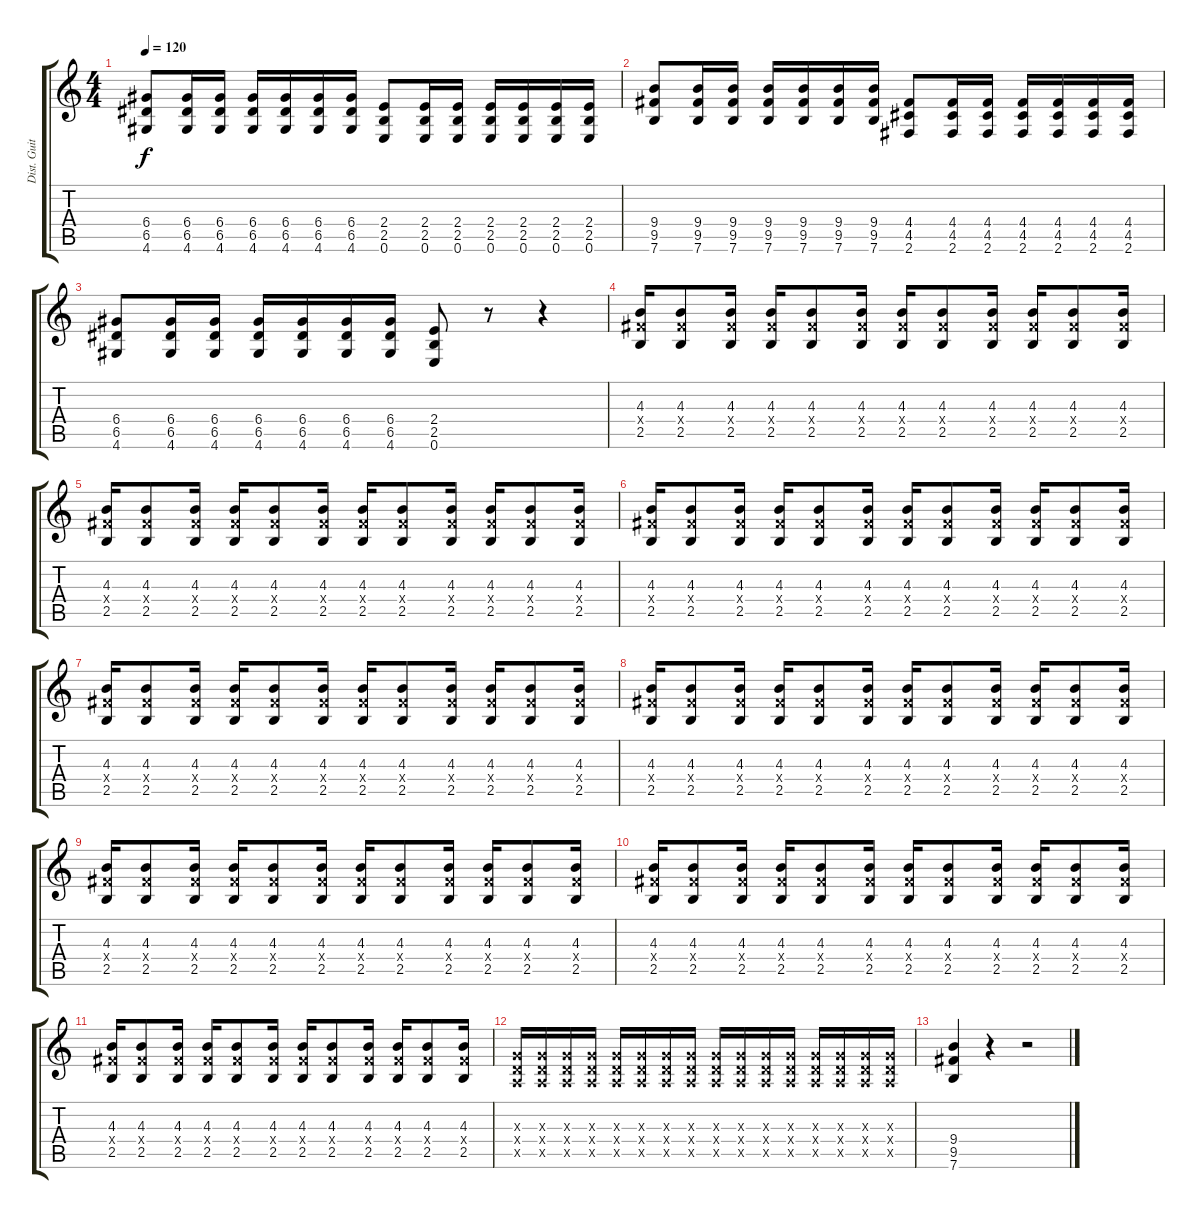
\track ("Dist. Guitar" "Dist. Guit") {instrument overdrivenguitar}
\staff {score tabs}
\tuning (E4 B3 G3 D3 A2 E2) {hide}
\ts (4 4)
\tempo 120
\clef g2
\ks c
(6.4 6.5 4.6).8{dy f} (6.4 6.5 4.6).16 (6.4 6.5 4.6).16 (6.4 6.5 4.6).16 (6.4 6.5 4.6).16 (6.4 6.5 4.6).16 (6.4 6.5 4.6).16 (2.4 2.5 0.6).8 (2.4 2.5 0.6).16 (2.4 2.5 0.6).16 (2.4 2.5 0.6).16 (2.4 2.5 0.6).16 (2.4 2.5 0.6).16 (2.4 2.5 0.6).16 |
(9.4 9.5 7.6).8 (9.4 9.5 7.6).16 (9.4 9.5 7.6).16 (9.4 9.5 7.6).16 (9.4 9.5 7.6).16 (9.4 9.5 7.6).16 (9.4 9.5 7.6).16 (4.4 4.5 2.6).8 (4.4 4.5 2.6).16 (4.4 4.5 2.6).16 (4.4 4.5 2.6).16 (4.4 4.5 2.6).16 (4.4 4.5 2.6).16 (4.4 4.5 2.6).16 |
(6.4 6.5 4.6).8 (6.4 6.5 4.6).16 (6.4 6.5 4.6).16 (6.4 6.5 4.6).16 (6.4 6.5 4.6).16 (6.4 6.5 4.6).16 (6.4 6.5 4.6).16 (2.4 2.5 0.6).8 r.8 r.4 |
(4.3 4.4{x} 2.5).16 (4.3 4.4{x} 2.5).8 (4.3 4.4{x} 2.5).16 (4.3 4.4{x} 2.5).16 (4.3 4.4{x} 2.5).8 (4.3 4.4{x} 2.5).16 (4.3 4.4{x} 2.5).16 (4.3 4.4{x} 2.5).8 (4.3 4.4{x} 2.5).16 (4.3 4.4{x} 2.5).16 (4.3 4.4{x} 2.5).8 (4.3 4.4{x} 2.5).16 |
(4.3 4.4{x} 2.5).16 (4.3 4.4{x} 2.5).8 (4.3 4.4{x} 2.5).16 (4.3 4.4{x} 2.5).16 (4.3 4.4{x} 2.5).8 (4.3 4.4{x} 2.5).16 (4.3 4.4{x} 2.5).16 (4.3 4.4{x} 2.5).8 (4.3 4.4{x} 2.5).16 (4.3 4.4{x} 2.5).16 (4.3 4.4{x} 2.5).8 (4.3 4.4{x} 2.5).16 |
(4.3 4.4{x} 2.5).16 (4.3 4.4{x} 2.5).8 (4.3 4.4{x} 2.5).16 (4.3 4.4{x} 2.5).16 (4.3 4.4{x} 2.5).8 (4.3 4.4{x} 2.5).16 (4.3 4.4{x} 2.5).16 (4.3 4.4{x} 2.5).8 (4.3 4.4{x} 2.5).16 (4.3 4.4{x} 2.5).16 (4.3 4.4{x} 2.5).8 (4.3 4.4{x} 2.5).16 |
(4.3 4.4{x} 2.5).16 (4.3 4.4{x} 2.5).8 (4.3 4.4{x} 2.5).16 (4.3 4.4{x} 2.5).16 (4.3 4.4{x} 2.5).8 (4.3 4.4{x} 2.5).16 (4.3 4.4{x} 2.5).16 (4.3 4.4{x} 2.5).8 (4.3 4.4{x} 2.5).16 (4.3 4.4{x} 2.5).16 (4.3 4.4{x} 2.5).8 (4.3 4.4{x} 2.5).16 |
(4.3 4.4{x} 2.5).16 (4.3 4.4{x} 2.5).8 (4.3 4.4{x} 2.5).16 (4.3 4.4{x} 2.5).16 (4.3 4.4{x} 2.5).8 (4.3 4.4{x} 2.5).16 (4.3 4.4{x} 2.5).16 (4.3 4.4{x} 2.5).8 (4.3 4.4{x} 2.5).16 (4.3 4.4{x} 2.5).16 (4.3 4.4{x} 2.5).8 (4.3 4.4{x} 2.5).16 |
(4.3 4.4{x} 2.5).16 (4.3 4.4{x} 2.5).8 (4.3 4.4{x} 2.5).16 (4.3 4.4{x} 2.5).16 (4.3 4.4{x} 2.5).8 (4.3 4.4{x} 2.5).16 (4.3 4.4{x} 2.5).16 (4.3 4.4{x} 2.5).8 (4.3 4.4{x} 2.5).16 (4.3 4.4{x} 2.5).16 (4.3 4.4{x} 2.5).8 (4.3 4.4{x} 2.5).16 |
(4.3 4.4{x} 2.5).16 (4.3 4.4{x} 2.5).8 (4.3 4.4{x} 2.5).16 (4.3 4.4{x} 2.5).16 (4.3 4.4{x} 2.5).8 (4.3 4.4{x} 2.5).16 (4.3 4.4{x} 2.5).16 (4.3 4.4{x} 2.5).8 (4.3 4.4{x} 2.5).16 (4.3 4.4{x} 2.5).16 (4.3 4.4{x} 2.5).8 (4.3 4.4{x} 2.5).16 |
(4.3 4.4{x} 2.5).16 (4.3 4.4{x} 2.5).8 (4.3 4.4{x} 2.5).16 (4.3 4.4{x} 2.5).16 (4.3 4.4{x} 2.5).8 (4.3 4.4{x} 2.5).16 (4.3 4.4{x} 2.5).16 (4.3 4.4{x} 2.5).8 (4.3 4.4{x} 2.5).16 (4.3 4.4{x} 2.5).16 (4.3 4.4{x} 2.5).8 (4.3 4.4{x} 2.5).16 |
(0.3{x} 0.4{x} 0.5{x}).16 (0.3{x} 0.4{x} 0.5{x}).16 (0.3{x} 0.4{x} 0.5{x}).16 (0.3{x} 0.4{x} 0.5{x}).16 (0.3{x} 0.4{x} 0.5{x}).16 (0.3{x} 0.4{x} 0.5{x}).16 (0.3{x} 0.4{x} 0.5{x}).16 (0.3{x} 0.4{x} 0.5{x}).16 (0.3{x} 0.4{x} 0.5{x}).16 (0.3{x} 0.4{x} 0.5{x}).16 (0.3{x} 0.4{x} 0.5{x}).16 (0.3{x} 0.4{x} 0.5{x}).16 (0.3{x} 0.4{x} 0.5{x}).16 (0.3{x} 0.4{x} 0.5{x}).16 (0.3{x} 0.4{x} 0.5{x}).16 (0.3{x} 0.4{x} 0.5{x}).16 |
(9.4 9.5 7.6).4 r.4 r.2
